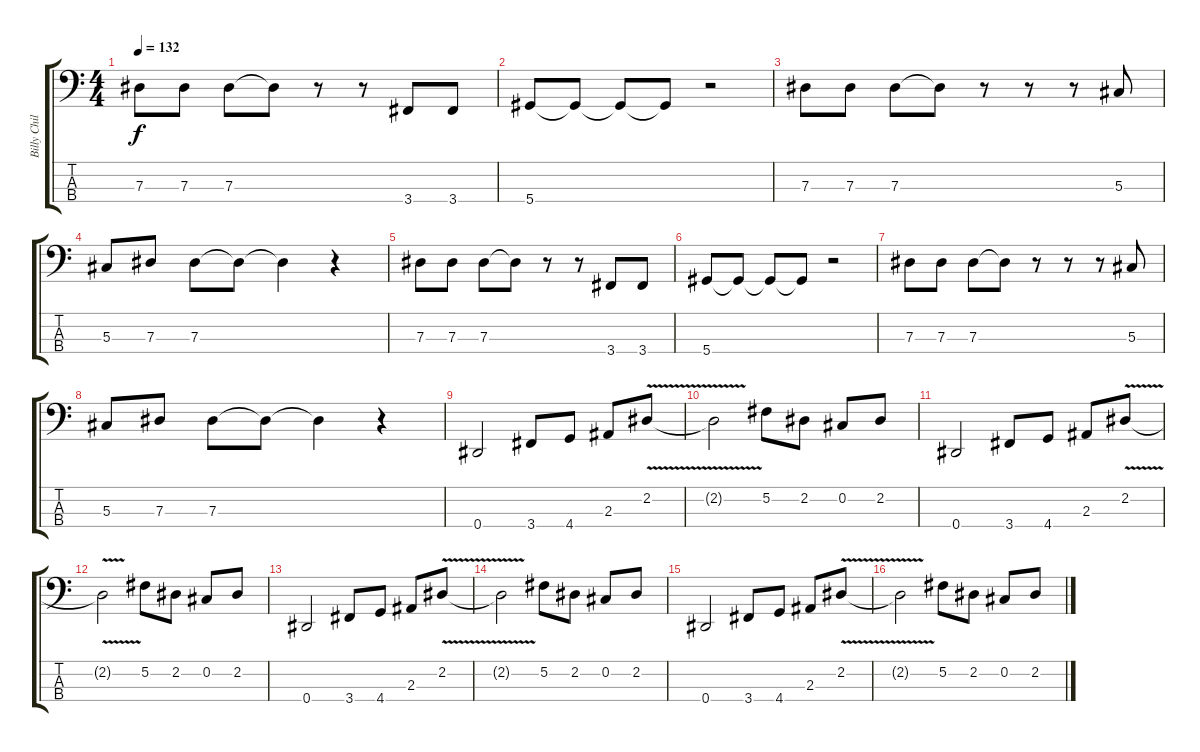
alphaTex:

\track ("Billy Childs" "Billy Chil") {instrument electricbasspick}
\staff {score tabs}
\tuning (Gb2 Db2 Ab1 Eb1) {hide}
\ts (4 4)
\tempo 132
\clef f4
\ks c
7.3.8{dy f} 7.3.8 7.3.8 7.3{t}.8 r.8 r.8 3.4.8 3.4.8 |
5.4.8 5.4{t}.8 5.4{t}.8 5.4{t}.8 r.2 |
7.3.8 7.3.8 7.3.8 7.3{t}.8 r.8 r.8 r.8 5.3.8 |
5.3.8 7.3.8 7.3.8 7.3{t}.8 7.3{t}.4 r.4 |
7.3.8 7.3.8 7.3.8 7.3{t}.8 r.8 r.8 3.4.8 3.4.8 |
5.4.8 5.4{t}.8 5.4{t}.8 5.4{t}.8 r.2 |
7.3.8 7.3.8 7.3.8 7.3{t}.8 r.8 r.8 r.8 5.3.8 |
5.3.8 7.3.8 7.3.8 7.3{t}.8 7.3{t}.4 r.4 |
0.4.2 3.4.8 4.4.8 2.3.8 2.2{v}.8 |
2.2{t}.2 5.2.8 2.2.8 0.2.8 2.2.8 |
0.4.2 3.4.8 4.4.8 2.3.8 2.2{v}.8 |
2.2{t}.2 5.2.8 2.2.8 0.2.8 2.2.8 |
0.4.2 3.4.8 4.4.8 2.3.8 2.2{v}.8 |
2.2{t}.2 5.2.8 2.2.8 0.2.8 2.2.8 |
0.4.2 3.4.8 4.4.8 2.3.8 2.2{v}.8 |
2.2{t}.2 5.2.8 2.2.8 0.2.8 2.2.8
